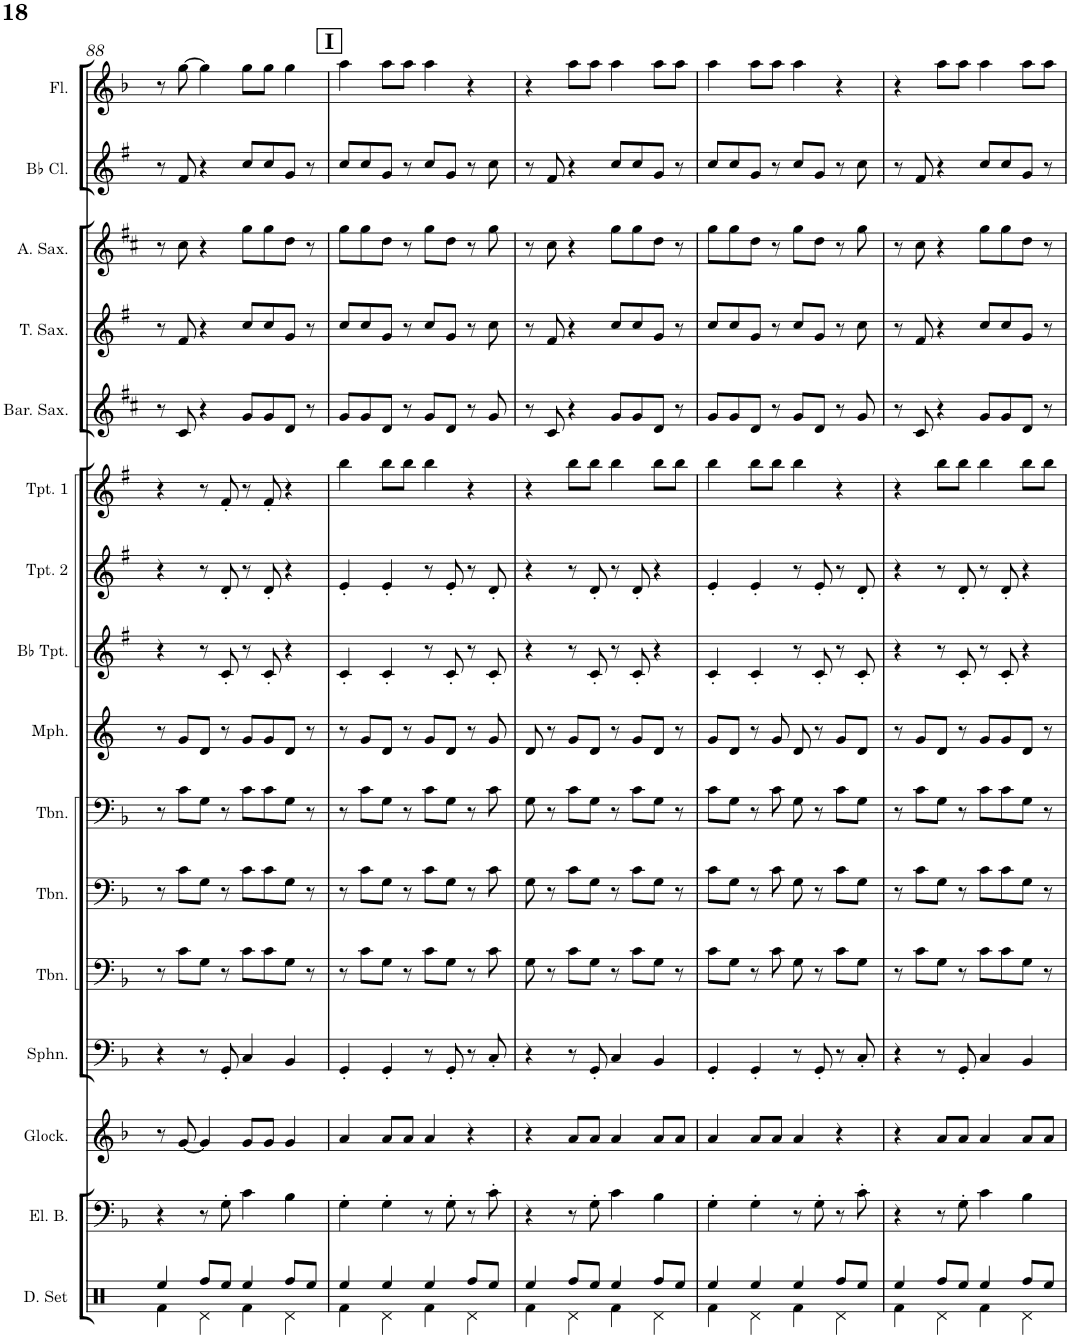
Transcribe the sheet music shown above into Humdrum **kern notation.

**kern	**kern	**kern	**kern	**kern	**kern	**kern	**kern	**kern	**kern	**kern	**kern	**kern	**kern	**kern	**kern
*part16	*part15	*part14	*part13	*part12	*part11	*part10	*part9	*part8	*part7	*part6	*part5	*part4	*part3	*part2	*part1
*staff16	*staff15	*staff14	*staff13	*staff12	*staff11	*staff10	*staff9	*staff8	*staff7	*staff6	*staff5	*staff4	*staff3	*staff2	*staff1
*I"Drumset	*I"Electric Bass	*I"Glockenspiel	*I"Sousaphone	*I"Trombone	*I"Trombone	*I"Trombone	*I"Mellophone	*I"Bb Trumpet	*I"Trumpet 2	*I"Trumpet 1	*I"Baritone Sax	*I"Tenor Sax	*I"Alto Sax	*I"Bb Clarinet	*I"Flute
*I'D. Set	*I'El. B.	*I'Glock.	*I'Sphn.	*I'Tbn.	*I'Tbn.	*I'Tbn.	*I'Mph.	*I'Bb Tpt.	*I'Tpt. 2	*I'Tpt. 1	*I'Bar. Sax.	*I'T. Sax.	*I'A. Sax.	*I'Bb Cl.	*I'Fl.
!!LO:PB:g=z
*clefX	*clefF4	*clefG2	*clefF4	*clefF4	*clefF4	*clefF4	*clefG2	*clefG2	*clefG2	*clefG2	*clefG2	*clefG2	*clefG2	*clefG2	*clefG2
*	*Trd7c12	*Trd-14c-24	*	*	*	*	*Trd4c7	*Trd1c2	*Trd1c2	*Trd1c2	*Trd12c21	*Trd8c14	*Trd5c9	*Trd1c2	*
*k[]	*k[b-]	*k[b-]	*k[b-]	*k[b-]	*k[b-]	*k[b-]	*k[]	*k[f#]	*k[f#]	*k[f#]	*k[f#c#]	*k[f#]	*k[f#c#]	*k[f#]	*k[b-]
*M4/4	*M4/4	*M4/4	*M4/4	*M4/4	*M4/4	*M4/4	*M4/4	*M4/4	*M4/4	*M4/4	*M4/4	*M4/4	*M4/4	*M4/4	*M4/4
=88	=88	=88	=88	=88	=88	=88	=88	=88	=88	=88	=88	=88	=88	=88	=88
*^	*	*	*	*	*	*	*	*	*	*	*	*	*	*	*
4Ree/	4Rf\	4r	8r	4r	8r	8r	8r	8r	4r	4r	4r	8r	8r	8r	8r	8r
.	.	.	[8g/	.	8c\L	8c\L	8c\L	8g/L	.	.	.	8c#/	8f#/	8cc#\	8f#/	[8gg\
8Rff/L	4Rd\	8r	4g/]	8r	8G\J	8G\J	8G\J	8d/J	8r	8r	8r	4r	4r	4r	4r	4gg\]
8Ree/J	.	8G'\	.	8GG'/	8r	8r	8r	8r	8c'/	8d'/	8f#'/	.	.	.	.	.
4Ree/	4Rf\	4c\	8g/L	4C/	8c\L	8c\L	8c\L	8g/L	8r	8r	8r	8g/L	8cc/L	8gg\L	8cc/L	8gg\L
.	.	.	8g/J	.	8c\	8c\	8c\	8g/	8c'/	8d'/	8f#'/	8g/	8cc/	8gg\	8cc/	8gg\J
8Rff/L	4Rd\	4B-\	4g/	4BB-/	8G\J	8G\J	8G\J	8d/J	4r	4r	4r	8d/J	8g/J	8dd\J	8g/J	4gg\
8Ree/J	.	.	.	.	8r	8r	8r	8r	.	.	.	8r	8r	8r	8r	.
!!LO:REH:place=s1:a:B:cj:fs=14:t=I
=89	=89	=89	=89	=89	=89	=89	=89	=89	=89	=89	=89	=89	=89	=89	=89	=89
4Ree/	4Rf\	4G'\	4a/	4GG'/	8r	8r	8r	8r	4c'/	4e'/	4bb\	8g/L	8cc/L	8gg\L	8cc/L	4aa\
.	.	.	.	.	8c\L	8c\L	8c\L	8g/L	.	.	.	8g/	8cc/	8gg\	8cc/	.
4Ree/	4Rd\	4G'\	8a/L	4GG'/	8G\J	8G\J	8G\J	8d/J	4c'/	4e'/	8bb\L	8d/J	8g/J	8dd\J	8g/J	8aa\L
.	.	.	8a/J	.	8r	8r	8r	8r	.	.	8bb\J	8r	8r	8r	8r	8aa\J
4Ree/	4Rf\	8r	4a/	8r	8c\L	8c\L	8c\L	8g/L	8r	8r	4bb\	8g/L	8cc/L	8gg\L	8cc/L	4aa\
.	.	8G'\	.	8GG'/	8G\J	8G\J	8G\J	8d/J	8c'/	8e'/	.	8d/J	8g/J	8dd\J	8g/J	.
8Rff/L	4Rd\	8r	4r	8r	8r	8r	8r	8r	8r	8r	4r	8r	8r	8r	8r	4r
8Ree/J	.	8c'\	.	8C'/	8c\	8c\	8c\	8g/	8c'/	8d'/	.	8g/	8cc\	8gg\	8cc\	.
=90	=90	=90	=90	=90	=90	=90	=90	=90	=90	=90	=90	=90	=90	=90	=90	=90
4Ree/	4Rf\	4r	4r	4r	8G\	8G\	8G\	8d/	4r	4r	4r	8r	8r	8r	8r	4r
.	.	.	.	.	8r	8r	8r	8r	.	.	.	8c#/	8f#/	8cc#\	8f#/	.
8Rff/L	4Rd\	8r	8a/L	8r	8c\L	8c\L	8c\L	8g/L	8r	8r	8bb\L	4r	4r	4r	4r	8aa\L
8Ree/J	.	8G'\	8a/J	8GG'/	8G\J	8G\J	8G\J	8d/J	8c'/	8d'/	8bb\J	.	.	.	.	8aa\J
4Ree/	4Rf\	4c\	4a/	4C/	8r	8r	8r	8r	8r	8r	4bb\	8g/L	8cc/L	8gg\L	8cc/L	4aa\
.	.	.	.	.	8c\L	8c\L	8c\L	8g/L	8c'/	8d'/	.	8g/	8cc/	8gg\	8cc/	.
8Rff/L	4Rd\	4B-\	8a/L	4BB-/	8G\J	8G\J	8G\J	8d/J	4r	4r	8bb\L	8d/J	8g/J	8dd\J	8g/J	8aa\L
8Ree/J	.	.	8a/J	.	8r	8r	8r	8r	.	.	8bb\J	8r	8r	8r	8r	8aa\J
=91	=91	=91	=91	=91	=91	=91	=91	=91	=91	=91	=91	=91	=91	=91	=91	=91
4Ree/	4Rf\	4G'\	4a/	4GG'/	8c\L	8c\L	8c\L	8g/L	4c'/	4e'/	4bb\	8g/L	8cc/L	8gg\L	8cc/L	4aa\
.	.	.	.	.	8G\J	8G\J	8G\J	8d/J	.	.	.	8g/	8cc/	8gg\	8cc/	.
4Ree/	4Rd\	4G'\	8a/L	4GG'/	8r	8r	8r	8r	4c'/	4e'/	8bb\L	8d/J	8g/J	8dd\J	8g/J	8aa\L
.	.	.	8a/J	.	8c\	8c\	8c\	8g/	.	.	8bb\J	8r	8r	8r	8r	8aa\J
4Ree/	4Rf\	8r	4a/	8r	8G\	8G\	8G\	8d/	8r	8r	4bb\	8g/L	8cc/L	8gg\L	8cc/L	4aa\
.	.	8G'\	.	8GG'/	8r	8r	8r	8r	8c'/	8e'/	.	8d/J	8g/J	8dd\J	8g/J	.
8Rff/L	4Rd\	8r	4r	8r	8c\L	8c\L	8c\L	8g/L	8r	8r	4r	8r	8r	8r	8r	4r
8Ree/J	.	8c'\	.	8C'/	8G\J	8G\J	8G\J	8d/J	8c'/	8d'/	.	8g/	8cc\	8gg\	8cc\	.
=92	=92	=92	=92	=92	=92	=92	=92	=92	=92	=92	=92	=92	=92	=92	=92	=92
4Ree/	4Rf\	4r	4r	4r	8r	8r	8r	8r	4r	4r	4r	8r	8r	8r	8r	4r
.	.	.	.	.	8c\L	8c\L	8c\L	8g/L	.	.	.	8c#/	8f#/	8cc#\	8f#/	.
8Rff/L	4Rd\	8r	8a/L	8r	8G\J	8G\J	8G\J	8d/J	8r	8r	8bb\L	4r	4r	4r	4r	8aa\L
8Ree/J	.	8G'\	8a/J	8GG'/	8r	8r	8r	8r	8c'/	8d'/	8bb\J	.	.	.	.	8aa\J
4Ree/	4Rf\	4c\	4a/	4C/	8c\L	8c\L	8c\L	8g/L	8r	8r	4bb\	8g/L	8cc/L	8gg\L	8cc/L	4aa\
.	.	.	.	.	8c\	8c\	8c\	8g/	8c'/	8d'/	.	8g/	8cc/	8gg\	8cc/	.
8Rff/L	4Rd\	4B-\	8a/L	4BB-/	8G\J	8G\J	8G\J	8d/J	4r	4r	8bb\L	8d/J	8g/J	8dd\J	8g/J	8aa\L
8Ree/J	.	.	8a/J	.	8r	8r	8r	8r	.	.	8bb\J	8r	8r	8r	8r	8aa\J
*v	*v	*	*	*	*	*	*	*	*	*	*	*	*	*	*	*
=	=	=	=	=	=	=	=	=	=	=	=	=	=	=	=
*-	*-	*-	*-	*-	*-	*-	*-	*-	*-	*-	*-	*-	*-	*-	*-
